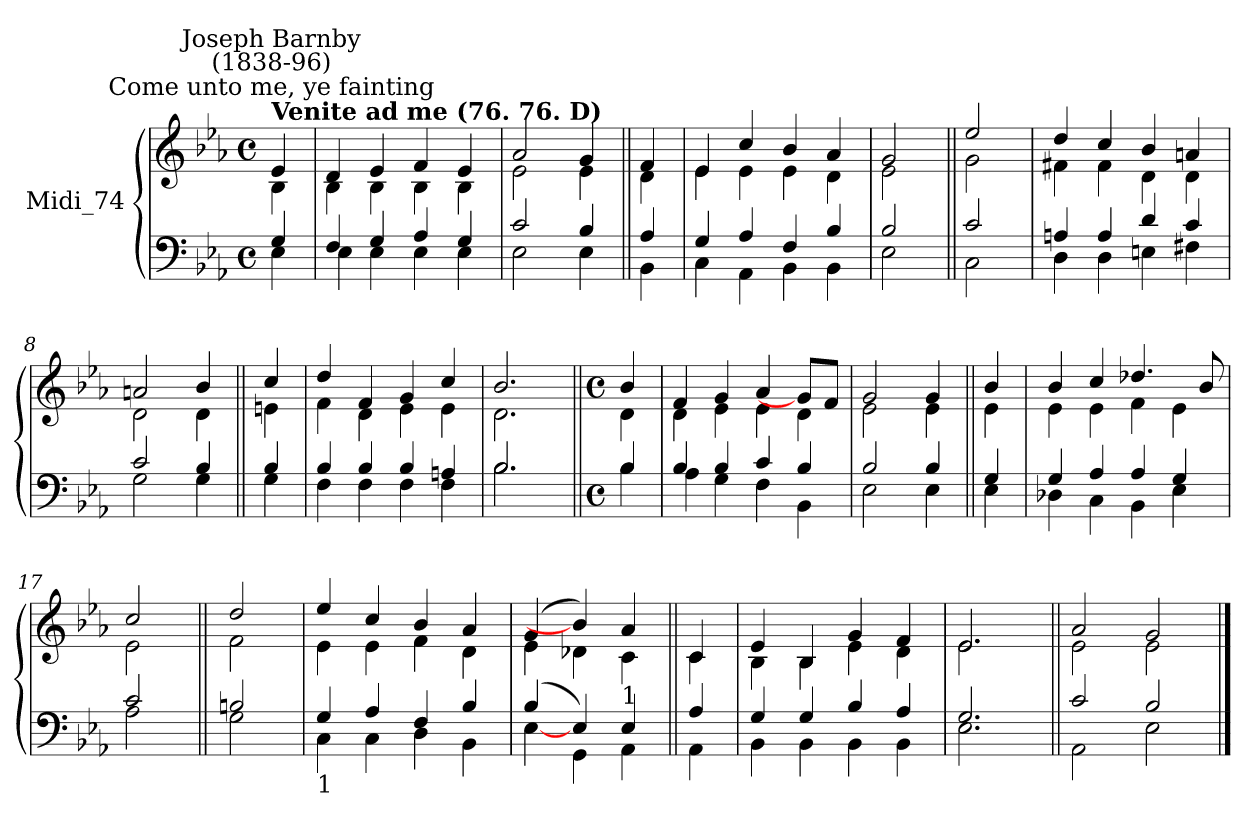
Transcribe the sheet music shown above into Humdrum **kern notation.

**kern	**kern
*part2	*part1
*staff2	*staff1
*I"Midi_74	*I"Midi_74
*clefF4	*clefG2
*k[b-e-a-]	*k[b-e-a-]
*E-:	*E-:
*M4/4	*M4/4
*met(c)	*met(c)
=	=
*^	*^
!	!	!LO:TX:a:B:t=Venite ad me (76. 76. D)	!
!	!	!LO:TX:a:cj:t=Come unto me, ye fainting	!
!	!	!LO:TX:a:cj:t=Joseph Barnby\n(1838-96)	!
4G/	4E-\	4e-/	4B-\
=1	=1	=1	=1
4F/	4E-\	4d/	4B-\
4G/	4E-\	4e-/	4B-\
4A-/	4E-\	4f/	4B-\
4G/	4E-\	4e-/	4B-\
=2	=2	=2	=2
2c/	2E-\	2a-/	2e-\
4B-/	4E-\	4g/	4e-\
=3||	=3||	=3||	=3||
4A-/	4BB-\	4f/	4d\
=4	=4	=4	=4
4G/	4C\	4e-/	4e-\
4A-/	4AA-\	4cc/	4e-\
4F/	4BB-\	4b-/	4e-\
4B-/	4BB-\	4a-/	4d\
=5	=5	=5	=5
2B-/	2E-\	2g/	2e-\
=6||	=6||	=6||	=6||
2c/	2C\	2ee-/	2g\
=7	=7	=7	=7
4An/	4D\	4dd/	4f#X\
4A/	4D\	4cc/	4f#\
4d/	4En\	4b-/	4d\
4c/	4F#X\	4an/	4d\
=8	=8	=8	=8
2c/	2G\	2an/	2d\
4B-/	4G\	4b-/	4d\
=9||	=9||	=9||	=9||
4B-/	4G\	4cc/	4en\
=10	=10	=10	=10
4B-/	4F\	4dd/	4f\
4B-/	4F\	4f/	4d\
4B-/	4F\	4g/	4e-\
4An/	4F\	4cc/	4e-\
=11	=11	=11	=11
2.B-/	2.B-\	2.b-/	2.d\
!!LO:LB:g=z	!!
=12||	=12||	=12||	=12||
*M4/4	*	*M4/4	*
*met(c)	*	*met(c)	*
4B-/	4B-\	4b-/	4d\
=13	=13	=13	=13
4B-/	4A-\	4f/	4d\
4B-/	4G\	4g/	4e-\
4c/	4F\	4a-/	4e-\
4B-/	4BB-\	8g/L]	4d\
.	.	8f/J	.
=14	=14	=14	=14
2B-/	2E-\	2g/	2e-\
4B-/	4E-\	4g/	4e-\
=15||	=15||	=15||	=15||
4G/	4E-\	4b-/	4e-\
=16	=16	=16	=16
4G/	4D-X\	4b-/	4e-\
4A-/	4C\	4cc/	4e-\
4A-/	4BB-\	4.dd-X/	4f\
4G/	4E-\	.	4e-\
.	.	8b-/	.
=17	=17	=17	=17
2c/	2A-\	2cc/	2e-\
=18||	=18||	=18||	=18||
2Bn/	2G\	2dd/	2f\
=19	=19	=19	=19
!LO:TX:b:t=1	!	!	!
4G/	4C\	4ee-/	4e-\
4A-/	4C\	4cc/	4e-\
4F/	4D\	4b-/	4f\
4B-/	4BB-\	4a-/	4d\
=20	=20	=20	=20
(4B-/	[4E-\	(>4g/	4e-\
4E-/)	4GG\	4b-/])	4d-X\
!	!	!LO:TX:b:t=1	!
4E-/	4AA-\	4a-/	4c\
=21||	=21||	=21||	=21||
4A-/	4AA-\	4c/	4c\
=22	=22	=22	=22
4G/	4BB-\	4e-/	4B-\
4G/	4BB-\	4B-/	4B-\
4B-/	4BB-\	4g/	4e-\
4A-/	4BB-\	4f/	4d\
=23	=23	=23	=23
2.G/	2.E-\	2.e-/	2.e-\
=24||	=24||	=24||	=24||
2c/	2AA-\	2a-/	2e-\
2B-/	2E-\	2g/	2e-\
*v	*v	*	*
*	*v	*v
==	==
*-	*-
